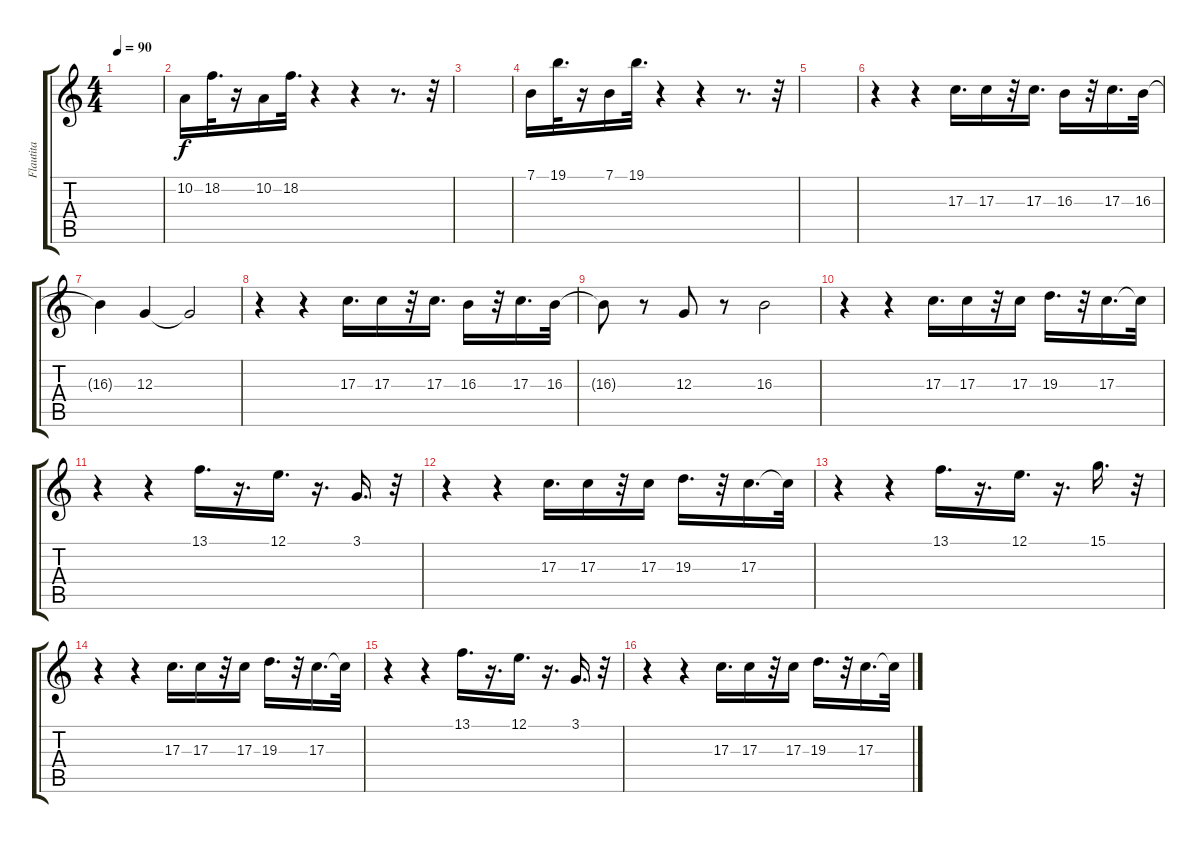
\track ("Flautita" "Flautita") {instrument ocarina}
\staff {score tabs}
\tuning (E4 B3 G3 D3 A2 E2) {hide}
\ts (4 4)
\tempo 90
\clef g2
\ks c
|
10.2.16 18.2.32{d} r.16 10.2.16 18.2.32{d} r.4 r.4 r.8{d} r.32 |
|
7.1.16 19.1.32{d} r.16 7.1.16 19.1.32{d} r.4 r.4 r.8{d} r.32 |
|
r.4 r.4 17.3.16{d} 17.3.16 r.32 17.3.16{d} 16.3.16 r.32 17.3.16{d} 16.3.32 |
16.3{t}.4 12.3.4 12.3{t}.2 |
r.4 r.4 17.3.16{d} 17.3.16 r.32 17.3.16{d} 16.3.16 r.32 17.3.16{d} 16.3.32 |
16.3{t}.8 r.8 12.3.8 r.8 16.3.2 |
r.4 r.4 17.3.16{d} 17.3.16 r.32 17.3.16 19.3.16{d} r.32 17.3.16{d} 17.3{t}.32 |
r.4 r.4 13.1.16{d} r.16{d} 12.1.16{d} r.16{d} 3.1.16{d} r.32 |
r.4 r.4 17.3.16{d} 17.3.16 r.32 17.3.16 19.3.16{d} r.32 17.3.16{d} 17.3{t}.32 |
r.4 r.4 13.1.16{d} r.16{d} 12.1.16{d} r.16{d} 15.1.16{d} r.32 |
r.4 r.4 17.3.16{d} 17.3.16 r.32 17.3.16 19.3.16{d} r.32 17.3.16{d} 17.3{t}.32 |
r.4 r.4 13.1.16{d} r.16{d} 12.1.16{d} r.16{d} 3.1.16{d} r.32 |
r.4 r.4 17.3.16{d} 17.3.16 r.32 17.3.16 19.3.16{d} r.32 17.3.16{d} 17.3{t}.32
